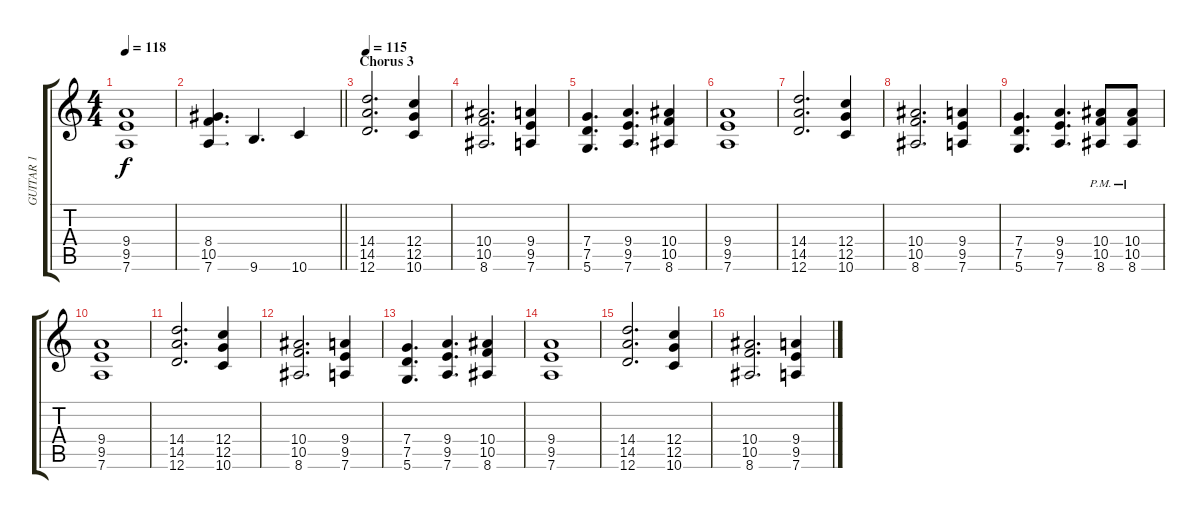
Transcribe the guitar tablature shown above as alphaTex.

\track ("GUITAR 1" "GUITAR 1") {instrument overdrivenguitar}
\staff {score tabs}
\tuning (D4 A3 F3 C3 G2 D2) {hide}
\ts (4 4)
\tempo 118
\clef g2
\ks c
(9.4 9.5 7.6).1{dy f} |
\barLineRight lightlight
(8.4 10.5 7.6).4{d} 9.6.4{d} 10.6.4 |
\section ("" "Chorus 3")
\tempo 115
(14.4 14.5 12.6).2{d} (12.4 12.5 10.6).4 |
(10.4 10.5 8.6).2{d} (9.4 9.5 7.6).4 |
(7.4 7.5 5.6).4{d} (9.4 9.5 7.6).4{d} (10.4 10.5 8.6).4 |
(9.4 9.5 7.6).1 |
(14.4 14.5 12.6).2{d} (12.4 12.5 10.6).4 |
(10.4 10.5 8.6).2{d} (9.4 9.5 7.6).4 |
(7.4 7.5 5.6).4{d} (9.4 9.5 7.6).4{d} (10.4{pm} 10.5{pm} 8.6{pm}).8 (10.4{pm} 10.5{pm} 8.6{pm}).8 |
(9.4 9.5 7.6).1 |
(14.4 14.5 12.6).2{d} (12.4 12.5 10.6).4 |
(10.4 10.5 8.6).2{d} (9.4 9.5 7.6).4 |
(7.4 7.5 5.6).4{d} (9.4 9.5 7.6).4{d} (10.4 10.5 8.6).4 |
(9.4 9.5 7.6).1 |
(14.4 14.5 12.6).2{d} (12.4 12.5 10.6).4 |
(10.4 10.5 8.6).2{d} (9.4 9.5 7.6).4
